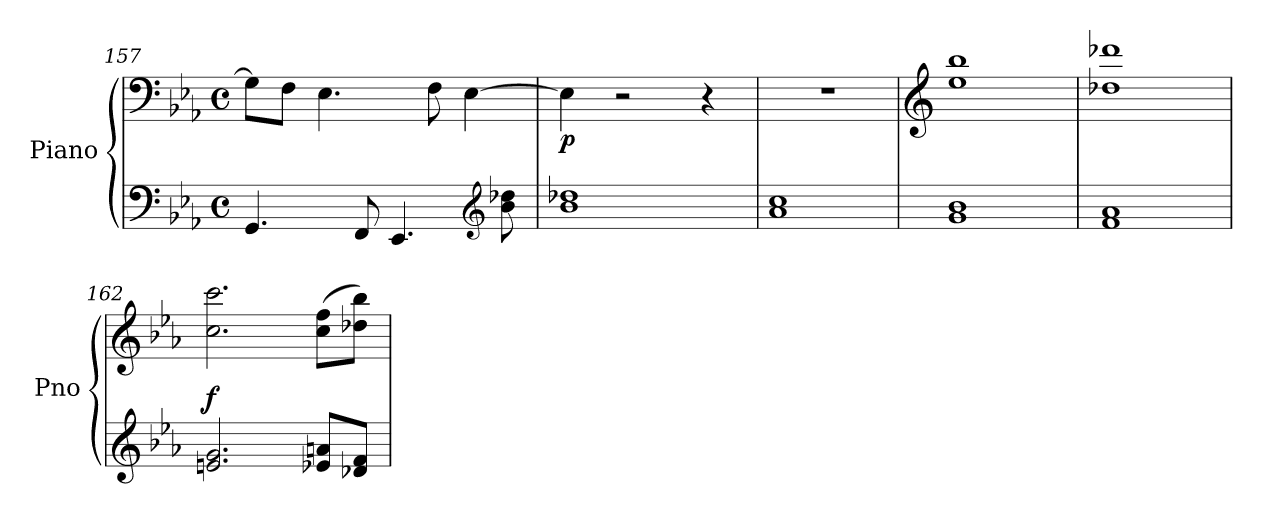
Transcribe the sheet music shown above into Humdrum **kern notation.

**kern	**kern	**dynam
*part1	*part1	*part1
*staff2	*staff1	*staff1/2
*I"Piano	*	*
*I'Pno	*	*
*clefF4	*clefF4	*
*k[b-e-a-]	*k[b-e-a-]	*
*M4/4	*M4/4	*
*met(c)	*met(c)	*
=157	=157	=157
4.GG/	8G\L]	.
.	8F\J	.
.	4.E-\	.
8FF/	.	.
4.EE-/	.	.
.	8F\	.
.	[4E-\	.
*clefG2	*	*
8b-\ 8dd-X\	.	.
=158	=158	=158
!	!	!LO:DY:b
1b- 1dd-X	4E-\]	p
.	2r	.
.	4r	.
=159	=159	=159
1a- 1cc	1r	.
=160	=160	=160
*	*clefG2	*
1g 1b-	1ee- 1bb-	.
=161	=161	=161
1f 1a-	1dd-X 1ddd-X	.
=162	=162	=162
!	!	!LO:DY:a=2
2.en/ 2.g/	2.cc\ 2.ccc\	f
8e-X/ 8an/L	(>8cc\ 8ff\L	.
8d-X/ 8f/J	8dd-X\ 8bb-\J)	.
=	=	=
*-	*-	*-
